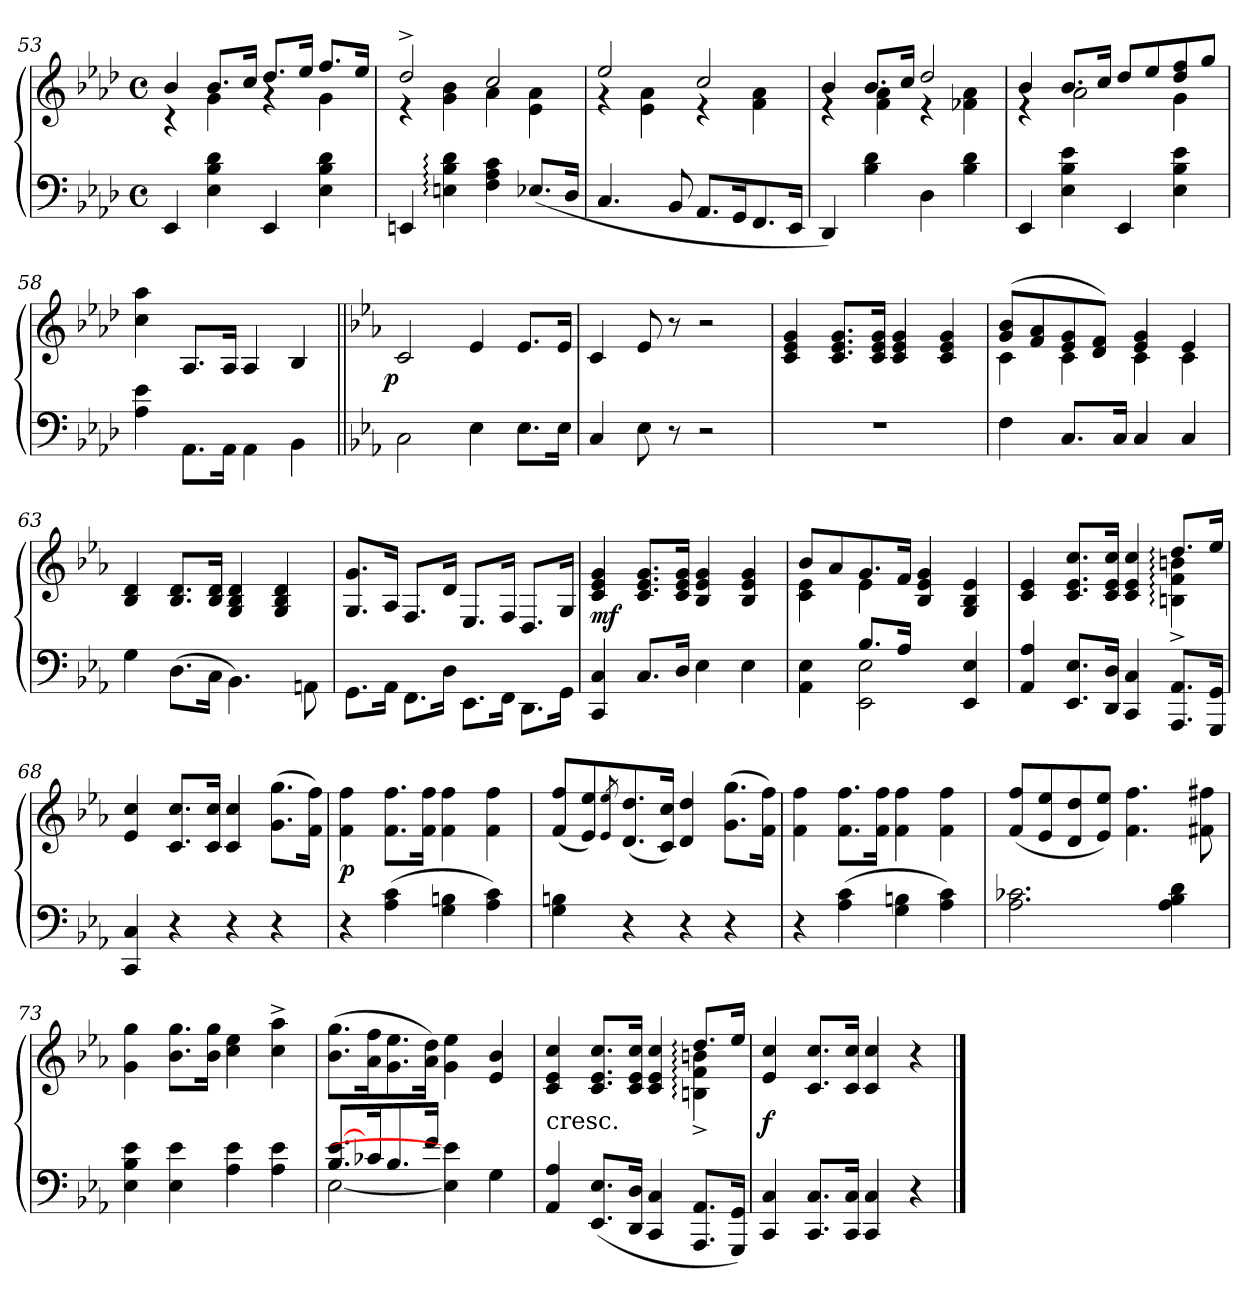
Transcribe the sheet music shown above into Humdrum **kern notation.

**kern	**kern	**dynam
*part1	*part1	*part1
*staff2	*staff1	*staff1/2
*clefF4	*clefG2	*
*k[b-e-a-d-]	*k[b-e-a-d-]	*
*M4/4	*M4/4	*
*met(c)	*met(c)	*
=53	=53	=53
*	*^	*
4EE-	4b-	4rc	.
4d- 4B- 4E-	8.b-L	4g	.
.	16ccJk	.	.
4EE-	8.dd-L	4rg	.
.	16ee-Jk	.	.
4d- 4B- 4E-	8.ffL	4g	.
.	16ee-Jk	.	.
=54	=54	=54	=54
4EEn	2dd-^>	4re	.
4d-: 4B-: 4En:	.	4b- 4g	.
4c 4A- 4F	2cc	4a-	.
(<8.E-X/L	.	4a- 4e-	.
16D-Jk	.	.	.
=55	=55	=55	=55
4.C	2ee-	4rg	.
.	.	4a- 4e-	.
8BB-	.	.	.
8.AA-L	2cc	4re	.
16GGk	.	.	.
8.FF	.	4a- 4f	.
16EE-Jk	.	.	.
=56	=56	=56	=56
4DD-)	4b-	4re	.
4d- 4B-	8.b-L	4a- 4f	.
.	16ccJk	.	.
4D-	2dd-	4re	.
4d- 4B-	.	4a- 4f-X	.
=57	=57	=57	=57
4EE-	4b-	4re	.
4e- 4B- 4E-	8.b-L	2a-	.
.	16ccJk	.	.
4EE-	8dd-L	.	.
.	8ee-	.	.
4e- 4B- 4E-	8ff 8dd-	4g	.
.	8ggJ	.	.
*	*v	*v	*
=58	=58	=58
4e- 4A-	4aa- 4cc	.
8.AA-\L	8.A-/L	.
16AA-\Jk	16A-/Jk	.
4AA-\	4A-/	.
4BB-\	4B-/	.
=59||	=59||	=59||
*k[b-e-a-]	*k[b-e-a-]	*
!	!	!LO:DY:rj
2C\	2c/	p
4E-	4e-	.
8.E-L	8.e-L	.
16E-Jk	16e-Jk	.
=60	=60	=60
4C	4c	.
8E-	8e-	.
8r	8r	.
2r	2r	.
=61	=61	=61
1rF	4g 4e- 4c	.
.	8.g 8.e- 8.cL	.
.	16g 16e- 16cJk	.
.	4g 4e- 4c	.
.	4g 4e- 4c	.
=62	=62	=62
*	*^	*
4F	(>8b- 8gL	4c	.
.	8a- 8f	.	.
8.CL	8g 8e-	4c	.
.	8f 8dJ)	.	.
16CJk	.	.	.
4C	4g 4e-	4c	.
4C	4e-	4c	.
=63	=63	=63	=63
!	!LO:TX:c:t=cresc.	!	!
*	*v	*v	*
4G	4d 4B-	.
(>8.D\L	8.d 8.B-L	.
16CJk	16d 16B-Jk	.
4.BB-\)	4d/ 4B-/ 4G/	.
.	4d/ 4B-/ 4G/	.
8AAn\	.	.
=64	=64	=64
8.GG\L	8.g/ 8.G/L	.
16AA-\Jk	16A-/Jk	.
8.FF\L	8.F/L	.
16D\Jk	16d/Jk	.
8.EE-\L	8.E-/L	.
16FF\Jk	16F/Jk	.
8.DD\L	8.D/L	.
16GG\Jk	16G/Jk	.
=65	=65	=65
4C 4CC	4g 4e- 4c	mf
8.CL	8.g 8.e- 8.cL	.
16DJk	16g 16e- 16cJk	.
4E-	4g 4e- 4B-	.
4E-	4g 4e- 4B-	.
=66	=66	=66
*^	*^	*
4ryy	4E-\ 4AA-\	8b-L	4e- 4c	.
.	.	8a-	.	.
8.B-L	2E- 2EE-	8.g	4e-	.
16A-Jk	.	16fJk	.	.
2ryy	.	4g/ 4e-/ 4B-/	2ryy	.
.	4E- 4EE-	4e-/ 4B-/ 4G/	.	.
*v	*v	*	*	*
=67	=67	=67	=67
4A-/ 4AA-/	4e- 4c	2ryy	.
8.E- 8.EE-L	8.cc 8.e- 8.cL	.	.
16D 16DDJk	16cc 16e- 16cJk	.	.
4C 4CC	4cc 4e- 4c	4ryy	.
8.AA- 8.AAA-L	8.dd:L	4bn:^< 4f:^< 4Bn:^<	.
16GG 16GGGJk	16ee-Jk	.	.
*	*v	*v	*
=68	=68	=68
4C 4CC	4cc 4e-	.
4r	8.cc 8.cL	.
.	16cc 16cJk	.
4r	4cc 4c	.
4r	(>8.gg 8.gL	.
.	16ff 16fJk)	.
=69	=69	=69
4r	4ff 4f	p
(>4c 4A-	8.ff 8.fL	.
.	16ff 16fJk	.
4Bn 4G	4ff 4f	.
4c 4A-)	4ff 4f	.
=70	=70	=70
4Bn 4G	(<8ff 8fL	.
.	8ee- 8e-)	.
.	8qee-/ 8qe-/	.
4r	(<8.dd 8.d	.
.	16cc 16cJk)	.
4r	4dd 4d	.
4r	(>8.gg 8.gL	.
.	16ff 16fJk)	.
=71	=71	=71
4r	4ff 4f	.
(>4c 4A-	8.ff 8.fL	.
.	16ff 16fJk	.
4Bn 4G	4ff 4f	.
4c 4A-)	4ff 4f	.
=72	=72	=72
2.c-X 2.A-	(<8ff 8fL	.
.	8ee- 8e-	.
.	8dd 8d	.
.	8ee- 8e-J)	.
.	4.ff 4.f	.
4d 4B- 4A-	.	.
.	8ff#X 8f#X	.
=73	=73	=73
4e- 4B- 4E-	4gg 4g	.
4e- 4E-	8.gg 8.b-L	.
.	16gg 16b-Jk	.
4e- 4A-	4ee- 4cc	.
4e- 4A-	4aa-^< 4cc^<	.
=74	=74	=74
*^	*	*
[8.e- 8.B-L	[2E-	(>8.gg 8.b-L	.
16c-Xk	.	16ff 16a-k	.
8.B-	.	8.ee- 8.g	.
16fJk	.	16dd 16a-Jk)	.
2ryy	4e-] 4E-]	4ee- 4g	.
.	4G	4b- 4e-	.
=75	=75	=75	=75
*	*	*^	*
!	!	!LO:TX:c:t=cresc.	!	!
*v	*v	*	*	*
4A-/ 4AA-/	4cc 4e- 4c	2ryy	.
(<8.E- 8.EE-L	8.cc 8.e- 8.cL	.	.
16D 16DDJk	16cc 16e- 16cJk	.	.
4C 4CC	4cc 4e- 4c	4ryy	.
8.AA- 8.AAA-L	8.dd:L	4bn:^< 4f:^< 4Bn:^<	.
16GG 16GGGJk)	16ee-Jk	.	.
*	*v	*v	*
=76	=76	=76
4C 4CC	4cc 4e-	f
8.C 8.CCL	8.cc 8.cL	.
16C 16CCJk	16cc 16cJk	.
4C 4CC	4cc 4c	.
4r	4r	.
==	==	==
*-	*-	*-
